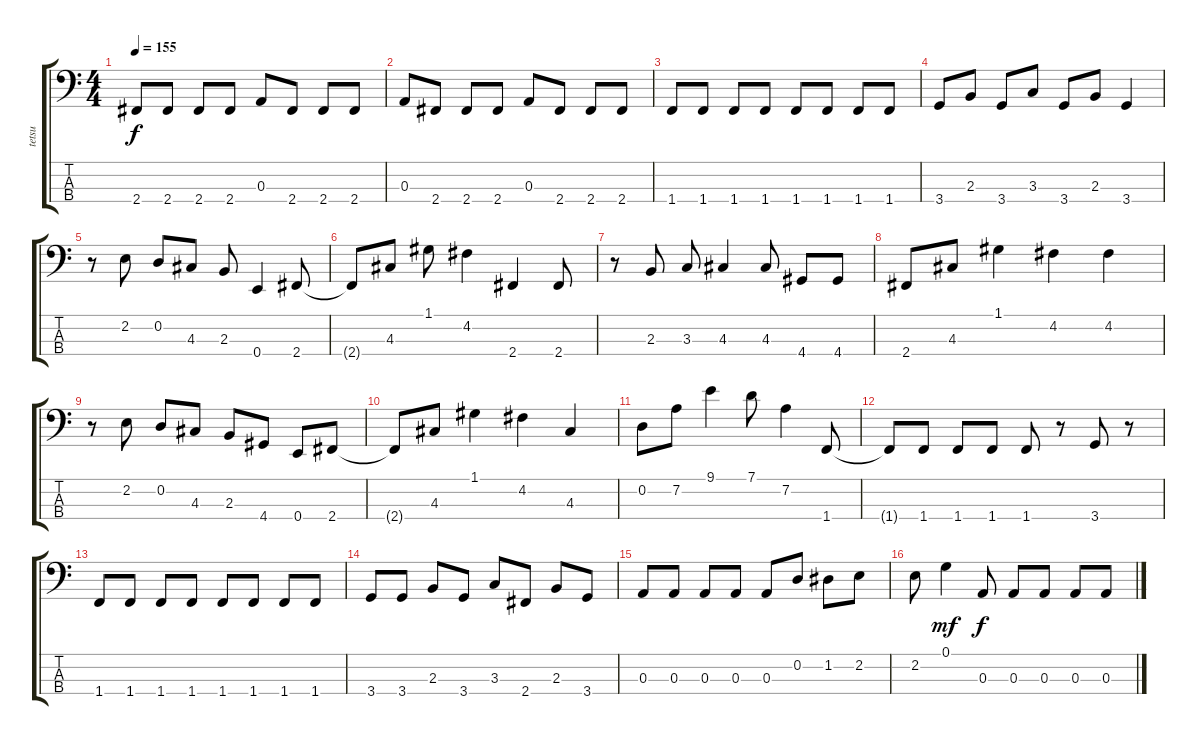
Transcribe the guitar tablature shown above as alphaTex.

\track ("tetsu" "tetsu") {instrument electricbasspick}
\staff {score tabs}
\tuning (G2 D2 A1 E1) {hide}
\ts (4 4)
\tempo 155
\clef f4
\ks c
2.4.8{dy f} 2.4.8 2.4.8 2.4.8 0.3.8 2.4.8 2.4.8 2.4.8 |
0.3.8 2.4.8 2.4.8 2.4.8 0.3.8 2.4.8 2.4.8 2.4.8 |
1.4.8 1.4.8 1.4.8 1.4.8 1.4.8 1.4.8 1.4.8 1.4.8 |
3.4.8 2.3.8 3.4.8 3.3.8 3.4.8 2.3.8 3.4.4 |
r.8 2.2.8 0.2.8 4.3.8 2.3.8 0.4.4 2.4.8 |
2.4{t}.8 4.3.8 1.1.8 4.2.4 2.4.4 2.4.8 |
r.8 2.3.8 3.3.8 4.3.4 4.3.8 4.4.8 4.4.8 |
2.4.8 4.3.8 1.1.4 4.2.4 4.2.4 |
r.8 2.2.8 0.2.8 4.3.8 2.3.8 4.4.8 0.4.8 2.4.8 |
2.4{t}.8 4.3.8 1.1.4 4.2.4 4.3.4 |
0.2.8 7.2.8 9.1.4 7.1.8 7.2.4 1.4.8 |
1.4{t}.8 1.4.8 1.4.8 1.4.8 1.4.8 r.8 3.4.8 r.8 |
1.4.8 1.4.8 1.4.8 1.4.8 1.4.8 1.4.8 1.4.8 1.4.8 |
3.4.8 3.4.8 2.3.8 3.4.8 3.3.8 2.4.8 2.3.8 3.4.8 |
0.3.8 0.3.8 0.3.8 0.3.8 0.3.8 0.2.8 1.2.8 2.2.8 |
2.2.8 0.1.4{dy mf} 0.3.8{dy f} 0.3.8 0.3.8 0.3.8 0.3.8
